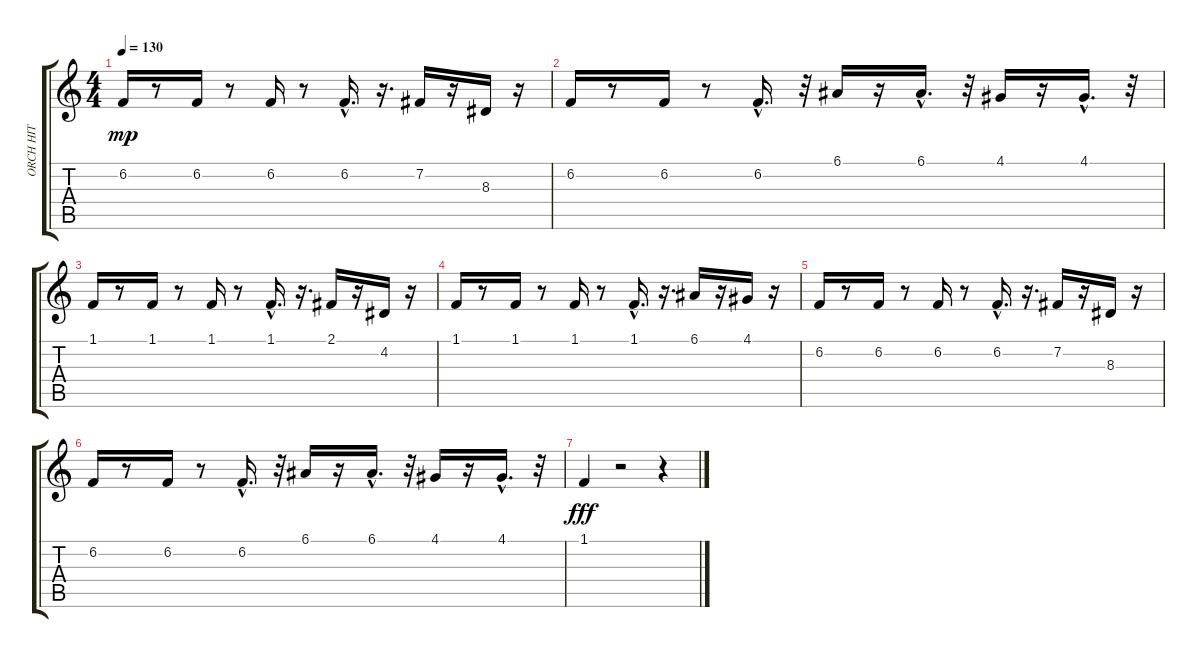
\track ("ORCH HIT" "ORCH HIT") {instrument orchestrahit}
\staff {score tabs}
\tuning (E4 B3 G3 D3 A2 E2) {hide}
\ts (4 4)
\tempo 130
\clef g2
\ks c
6.2.16{dy mp} r.8 6.2.16 r.8 6.2.16 r.8 6.2{hac}.16{d} r.16{d} 7.2.16 r.16 8.3.16 r.16 |
6.2.16 r.8 6.2.16 r.8 6.2{hac}.16{d} r.32 6.1.16 r.16 6.1{hac}.16{d} r.32 4.1.16 r.16 4.1{hac}.16{d} r.32 |
1.1.16 r.8 1.1.16 r.8 1.1.16 r.8 1.1{hac}.16{d} r.16{d} 2.1.16 r.16 4.2.16 r.16 |
1.1.16 r.8 1.1.16 r.8 1.1.16 r.8 1.1{hac}.16{d} r.16{d} 6.1.16 r.16 4.1.16 r.16 |
6.2.16 r.8 6.2.16 r.8 6.2.16 r.8 6.2{hac}.16{d} r.16{d} 7.2.16 r.16 8.3.16 r.16 |
6.2.16 r.8 6.2.16 r.8 6.2{hac}.16{d} r.32 6.1.16 r.16 6.1{hac}.16{d} r.32 4.1.16 r.16 4.1{hac}.16{d} r.32 |
1.1.4{dy fff} r.2 r.4
